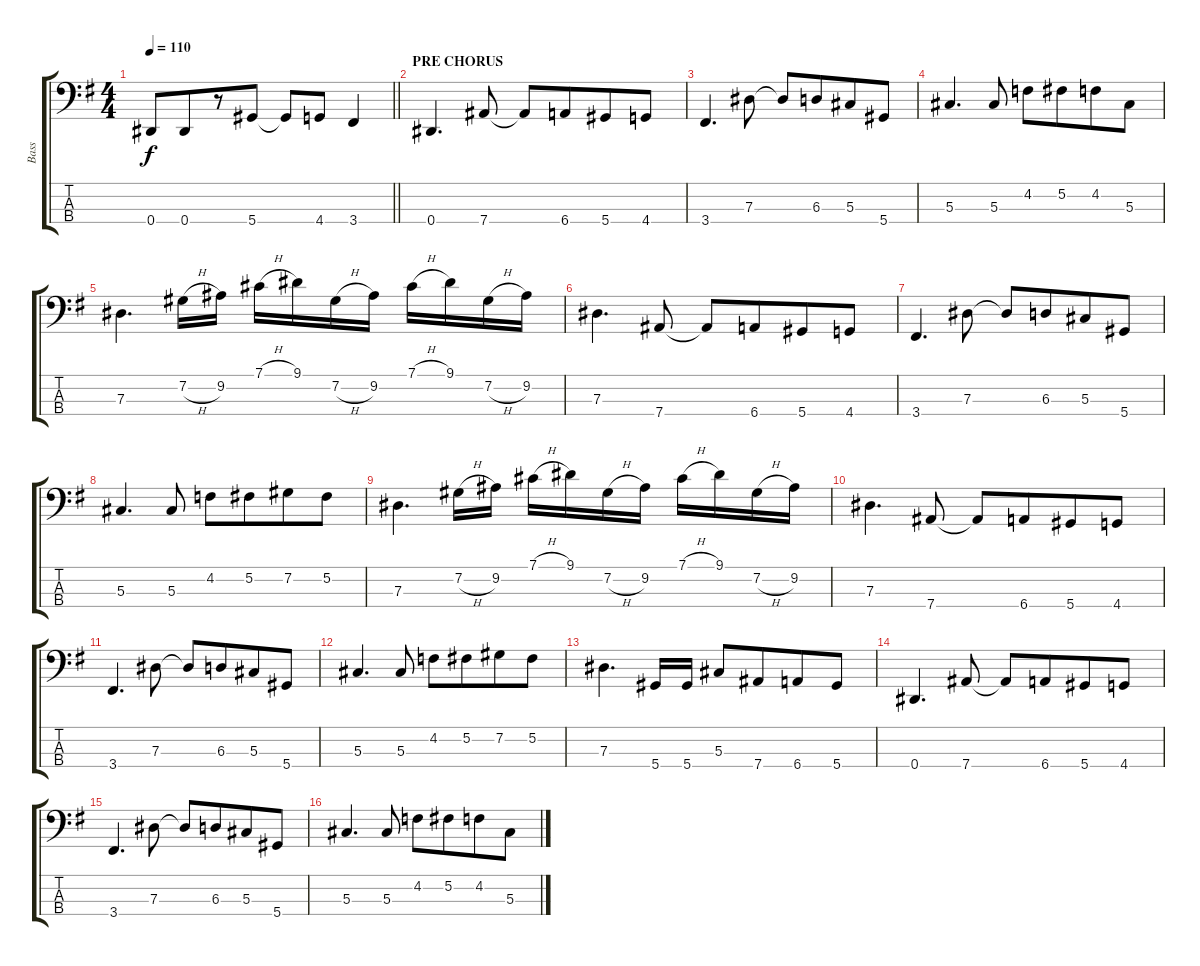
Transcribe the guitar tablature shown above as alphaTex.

\track ("Bass" "Bass") {instrument electricbasspick}
\staff {score tabs}
\tuning (Gb2 Db2 Ab1 Eb1) {hide}
\ts (4 4)
\tempo 110
\clef f4
\barLineRight lightlight
\ks eminor
0.4.8{dy f} 0.4.8{beam merge} r.8 5.4.8 5.4{t}.8 4.4.8{beam merge} 3.4.4 |
\section ("" "PRE CHORUS")
0.4.4{d} 7.4.8 7.4{t}.8 6.4.8{beam merge} 5.4.8 4.4.8 |
3.4.4{d} 7.3.8 7.3{t}.8 6.3.8{beam merge} 5.3.8 5.4.8 |
5.3.4{d} 5.3.8 4.2.8 5.2.8{beam merge} 4.2.8 5.3.8 |
7.3.4{d} 7.2{h}.16 9.2.16 7.1{h}.16 9.1.16 7.2{h}.16 9.2.16 7.1{h}.16 9.1.16 7.2{h}.16 9.2.16 |
7.3.4{d} 7.4.8 7.4{t}.8 6.4.8{beam merge} 5.4.8 4.4.8 |
3.4.4{d} 7.3.8 7.3{t}.8 6.3.8{beam merge} 5.3.8 5.4.8 |
5.3.4{d} 5.3.8 4.2.8 5.2.8{beam merge} 7.2.8 5.2.8 |
7.3.4{d} 7.2{h}.16 9.2.16 7.1{h}.16 9.1.16 7.2{h}.16 9.2.16 7.1{h}.16 9.1.16 7.2{h}.16 9.2.16 |
7.3.4{d} 7.4.8 7.4{t}.8 6.4.8{beam merge} 5.4.8 4.4.8 |
3.4.4{d} 7.3.8 7.3{t}.8 6.3.8{beam merge} 5.3.8 5.4.8 |
5.3.4{d} 5.3.8 4.2.8 5.2.8{beam merge} 7.2.8 5.2.8 |
7.3.4{d} 5.4.16 5.4.16 5.3.8 7.4.8{beam merge} 6.4.8 5.4.8 |
0.4.4{d} 7.4.8 7.4{t}.8 6.4.8{beam merge} 5.4.8 4.4.8 |
3.4.4{d} 7.3.8 7.3{t}.8 6.3.8{beam merge} 5.3.8 5.4.8 |
5.3.4{d} 5.3.8 4.2.8 5.2.8{beam merge} 4.2.8 5.3.8
